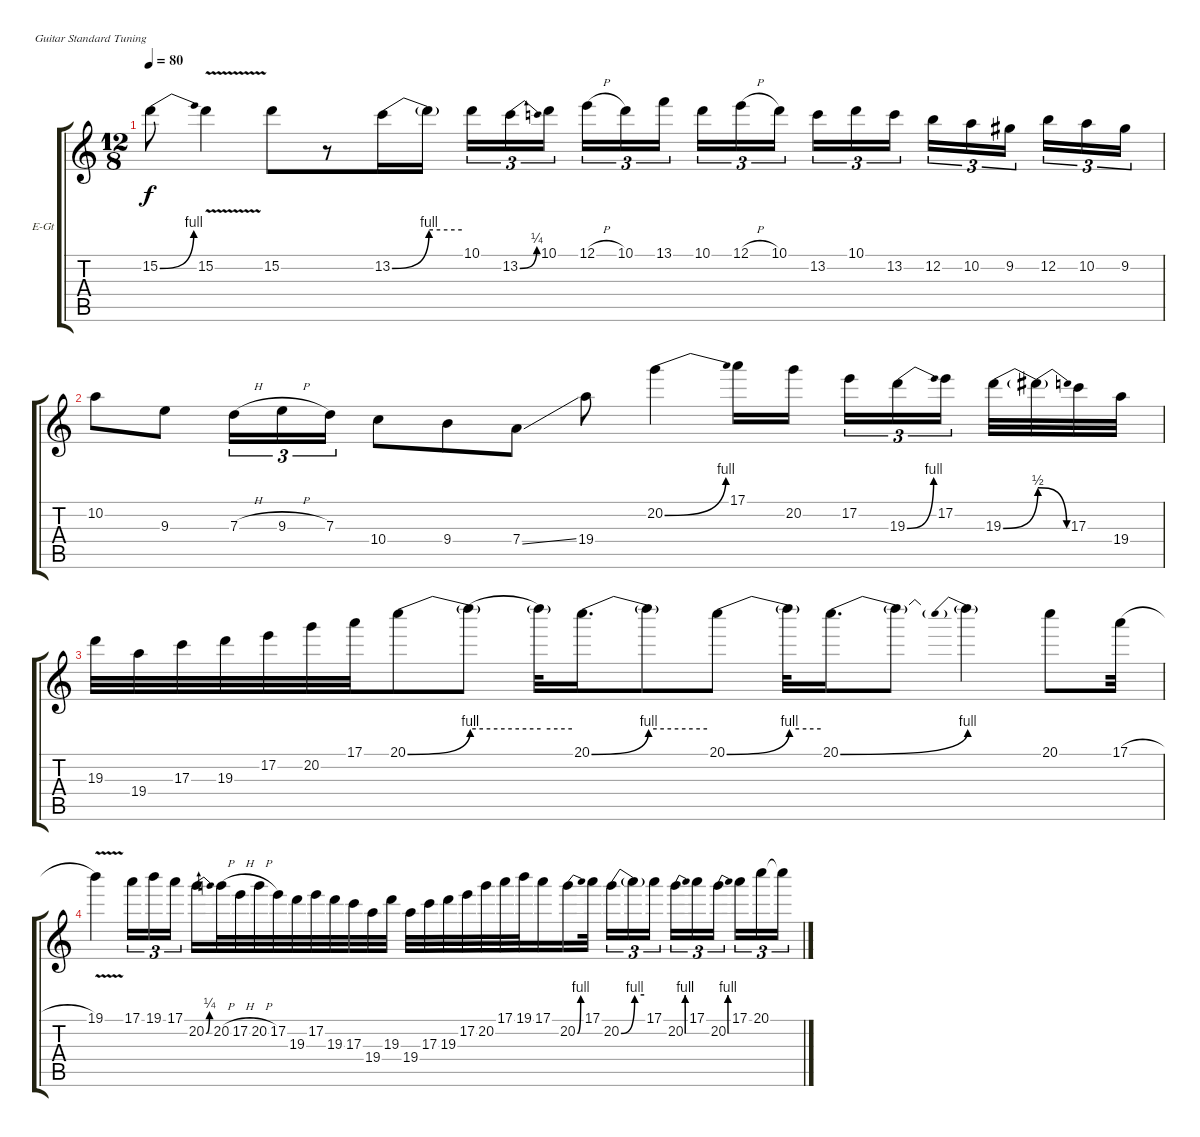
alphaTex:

\bracketExtendMode groupsimilarinstruments
\firstSystemTrackNameOrientation horizontal
\otherSystemsTrackNameOrientation horizontal
\track ("Dist. Guitar Solo" "E-Gt") {instrument distortionguitar}
\staff {score tabs}
\tuning (E4 B3 G3 D3 A2 E2)
\ts (12 8)
\tempo 80
\clef g2
\ks c
15.2{be (bend 0 0 60 4)}.8{dy f} 15.2{v}.4 15.2.8 r.8 13.2{be (bend 0 0 60 4)}.16 13.2{be (hold 0 4 60 4) t}.16 10.1.16{tu (3 2)} 13.2{be (bend 0 0 60 1)}.16{tu (3 2)} 10.1.16{tu (3 2)} 12.1{h}.16{tu (3 2)} 10.1.16{tu (3 2)} 13.1.16{tu (3 2)} 10.1.16{tu (3 2)} 12.1{h}.16{tu (3 2)} 10.1.16{tu (3 2)} 13.2.16{tu (3 2)} 10.1.16{tu (3 2)} 13.2.16{tu (3 2)} 12.2.16{tu (3 2)} 10.2.16{tu (3 2)} 9.2.16{tu (3 2)} 12.2.16{tu (3 2)} 10.2.16{tu (3 2)} 9.2.16{tu (3 2)} |
10.2.8 9.3.8 7.3{h}.16{tu (3 2)} 9.3{h}.16{tu (3 2)} 7.3.16{tu (3 2)} 10.4.8 9.4.8 7.4{ss}.8 19.4.8 20.2{be (bend 0 0 60 4)}.4 17.1.16 20.2.16 17.2.16{tu (3 2)} 19.3{be (bend 0 0 60 4)}.16{tu (3 2)} 17.2.16{tu (3 2)} 19.3{be (bend 0 0 60 2)}.32 19.3{be (release 0 2 60 0) t}.32 17.3.32 19.4.32 |
19.3.32 19.4.32 17.3.32 19.3.32 17.2.32 20.2.32 17.1.32 20.1{be (bend 0 0 60 4)}.8 20.1{be (hold 0 4 60 4) t}.8 20.1{be (hold 0 4 60 4) t}.32 20.1{be (bend 0 0 60 4)}.16{d} 20.1{be (hold 0 4 60 4) t}.8 20.1{be (bend 0 0 60 4)}.8 20.1{be (hold 0 4 60 4) t}.32 20.1{be (bend 0 0 60 4)}.16{d} 20.1{t}.8 20.1{be (prebend 0 4 60 4) t}.4 20.1.8 17.1{h}.32 |
19.1{v}.4 17.1.16{tu (3 2)} 19.1.16{tu (3 2)} 17.1.16{tu (3 2)} 20.2{be (bend 0 0 60 1)}.16 20.2{h}.32 17.2{h}.32 20.2{h}.32 17.2.32 19.3.32 17.2.32 19.3.32 17.3.32 19.4.32 19.3.32 19.4.32 17.3.32 19.3.32 17.2.32 20.2.32 17.1.32 19.1.32 17.1.16 20.2{be (bend 0 0 60 4)}.16 17.1.32 20.2{be (bend 0 0 60 4)}.16{tu (3 2)} 20.2{be (hold 0 4 60 4) t}.16{tu (3 2)} 17.1.16{tu (3 2)} 20.2{be (bend 0 0 60 4)}.16{tu (3 2)} 17.1.16{tu (3 2)} 20.2{be (bend 0 0 60 4)}.16{tu (3 2)} 17.1.16{tu (3 2)} 20.1.16{tu (3 2)} 20.1{t}.16{tu (3 2)}
